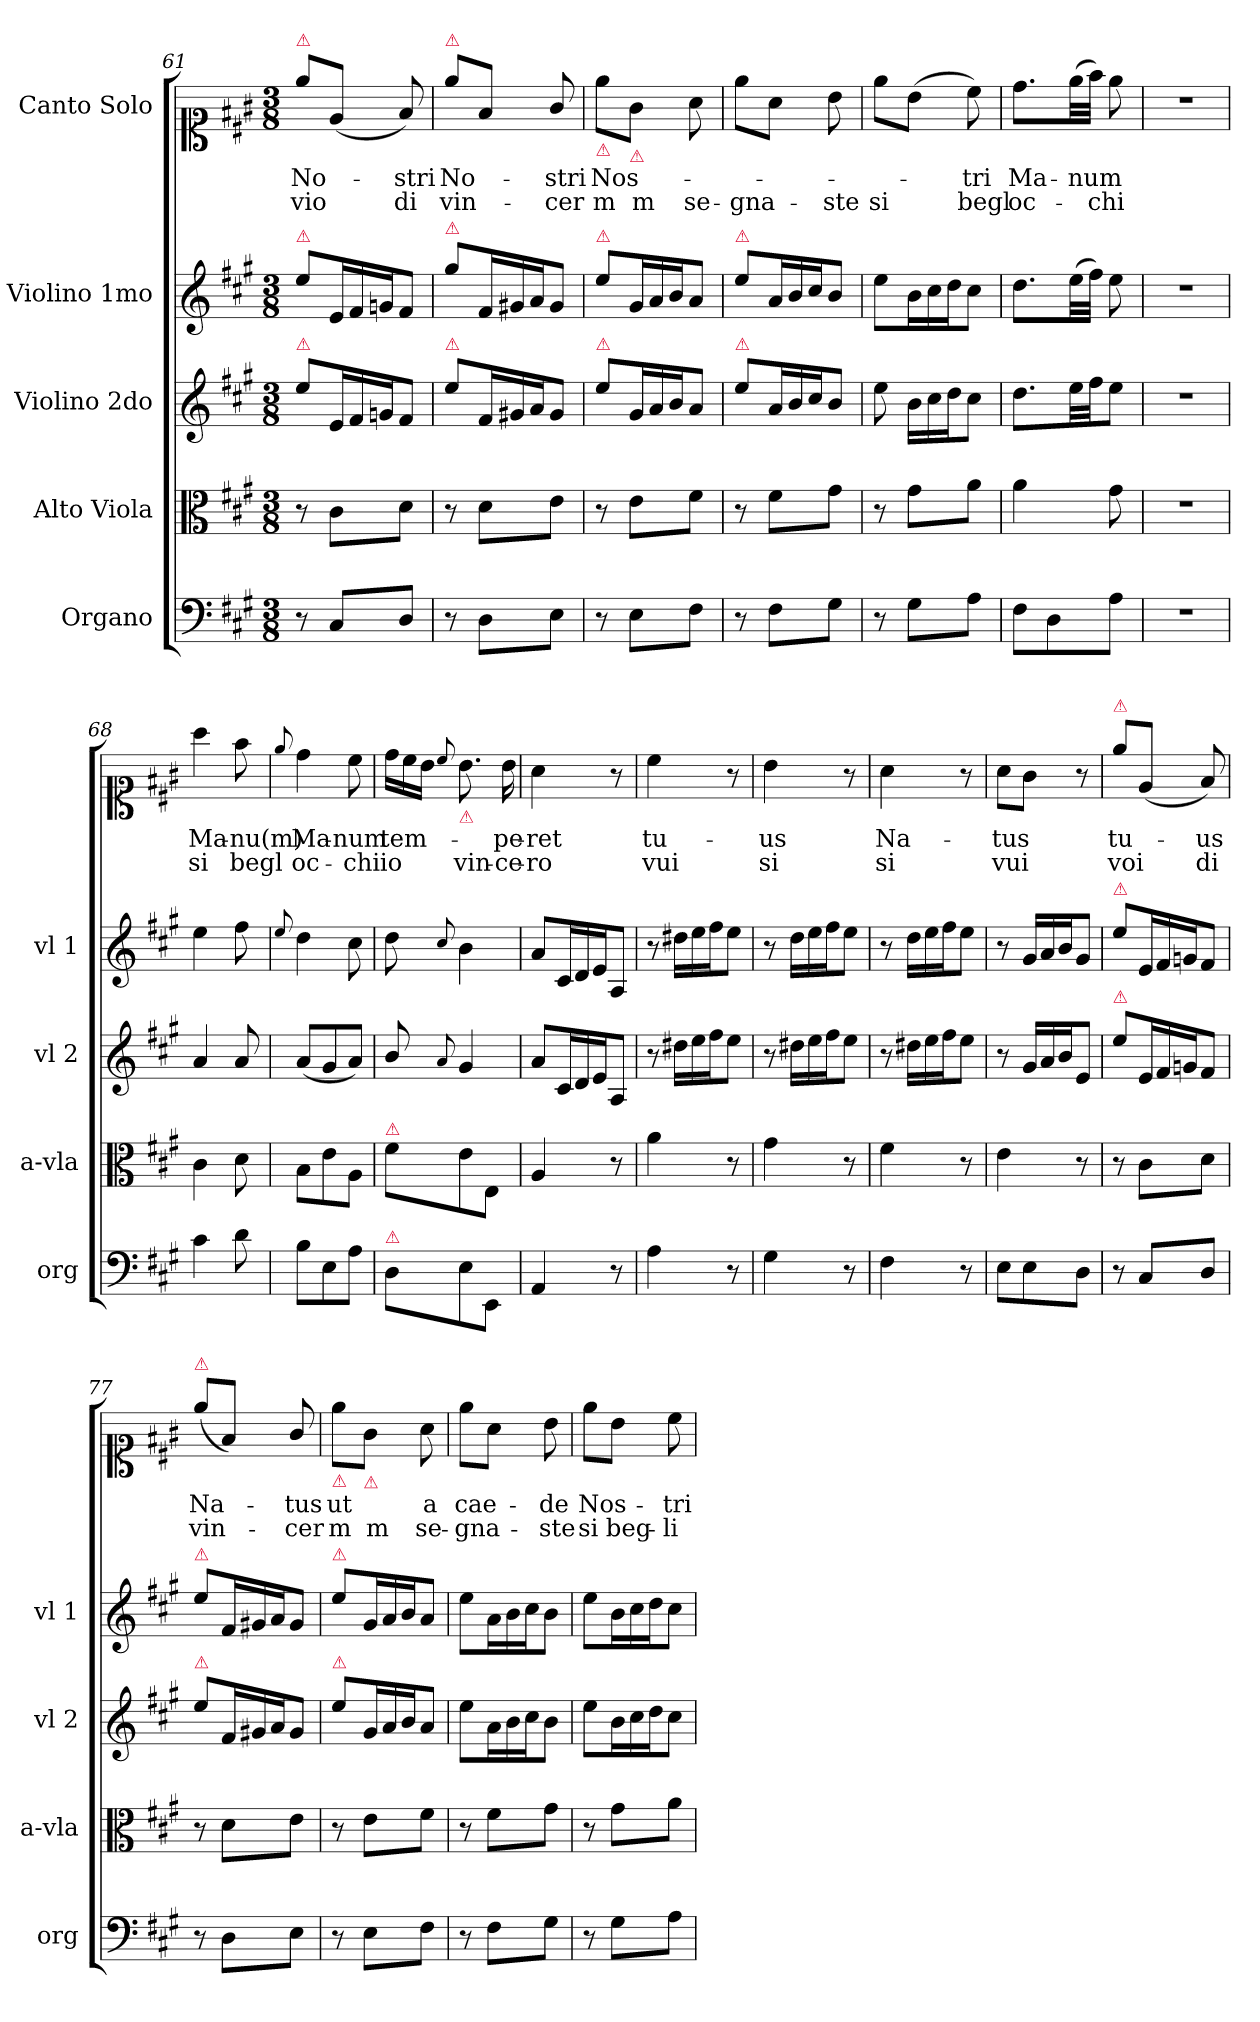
**kern	**kern	**kern	**kern	**kern	**text	**text
*part5	*part4	*part3	*part2	*part1	*part1	*part1
*staff5	*staff4	*staff3	*staff2	*staff1	*staff1	*staff1
*I"Organo	*I"Alto Viola	*I"Violino 2do	*I"Violino 1mo	*I"Canto Solo	*	*
*I'org	*I'a-vla	*I'vl 2	*I'vl 1	*	*	*
*clefF4	*clefC3	*clefG2	*clefG2	*clefC1	*	*
*k[f#c#g#]	*k[f#c#g#]	*k[f#c#g#]	*k[f#c#g#]	*k[f#c#g#]	*	*
*A:	*A:	*A:	*A:	*A:	*	*
*M3/8	*M3/8	*M3/8	*M3/8	*M3/8	*	*
=61	=61	=61	=61	=61	=61	=61
!	!	!	!	!LO:TX:a:color=crimson:t=⚠	!	!
!	!	!	!LO:TX:a:color=crimson:t=⚠	!	!	!
!	!	!LO:TX:a:color=crimson:t=⚠	!	!	!	!
8r	8r	8ee\L	8ee\L	8ee\L	No-	vio
*	*	*Xtuplet	*Xtuplet	*	*	*
8C#/L	8c#\L	24e/L	24e/L	(>8e/J	.	.
.	.	24f#/	24f#/	.	.	.
.	.	24gn/J	24gn/J	.	.	.
8D/J	8d\J	8f#/J	8f#/J	8f#/)	-stri	di
=62	=62	=62	=62	=62	=62	=62
!	!	!	!	!LO:TX:a:color=crimson:t=⚠	!	!
!	!	!	!LO:TX:a:color=crimson:t=⚠	!	!	!
!	!	!LO:TX:a:color=crimson:t=⚠	!	!	!	!
8r	8r	8ee\L	8gg#\L	8ee\L	No-	vin-
8D\L	8d\L	24f#/L	24f#/L	8f#/J	.	.
.	.	24g#X/	24g#X/	.	.	.
.	.	24a/J	24a/J	.	.	.
8E\J	8e\J	8g#/J	8g#/J	8g#/	-stri	-cer
=63	=63	=63	=63	=63	=63	=63
!	!	!	!	!LO:TX:b:color=crimson:t=⚠	!	!
!	!	!	!LO:TX:a:color=crimson:t=⚠	!	!	!
!	!	!LO:TX:a:color=crimson:t=⚠	!	!	!	!
8r	8r	8ee\L	8ee\L	8ee\L	Nos-	m
!	!	!	!	!LO:TX:b:color=crimson:t=⚠	!	!
8E\L	8e\L	24g#/L	24g#/L	8g#\J	.	m
.	.	24a/	24a/	.	.	.
.	.	24b/J	24b/J	.	.	.
8F#\J	8f#\J	8a/J	8a/J	8a\	.	se-
=64	=64	=64	=64	=64	=64	=64
!	!	!	!LO:TX:a:color=crimson:t=⚠	!	!	!
!	!	!LO:TX:a:color=crimson:t=⚠	!	!	!	!
8r	8r	8ee\L	8ee\L	8ee\L	.	-gna-
8F#\L	8f#\L	24a/L	24a/L	8a\J	.	.
.	.	24b/	24b/	.	.	.
.	.	24cc#/J	24cc#/J	.	.	.
8G#\J	8g#\J	8b/J	8b/J	8b\	.	-ste
=65	=65	=65	=65	=65	=65	=65
8r	8r	8ee\	8ee\L	8ee\L	.	si
8G#\L	8g#\L	24b\LL	24b\L	(>8b\J	.	.
.	.	24cc#\	24cc#\	.	.	.
.	.	24dd\J	24dd\J	.	.	.
8A\J	8a\J	8cc#\J	8cc#\J	8cc#\)	-tri	begl
=66	=66	=66	=66	=66	=66	=66
8F#\L	4a\	8.dd\L	8.dd\L	8.dd\L	Ma-	oc-
8D\	.	.	.	.	.	.
.	.	32ee\LL	(>32ee\LL	(>32ee\LL	.	.
.	.	32ff#\JJ	32ff#\JJJ)	32ff#\JJJ)	-num	.
8A\J	8g#\	8ee\J	8ee\	8ee\	.	-chi
=67	=67	=67	=67	=67	=67	=67
4.r	4.r	4.r	4.r	4.r	.	.
=68	=68	=68	=68	=68	=68	=68
4c#\	4c#\	4a/	4ee\	4aa\	Ma-	si
8d\	8d\	8a/	8ff#\	8ff#\	-nu(m)	begl
=69	=69	=69	=69	=69	=69	=69
.	.	.	8qqee/	8qqee/	.	.
!	!	!	!	!	!LO:LY:i	!
8B\L	8B\L	(<8a/L	4dd\	4dd\	Ma-	oc-
8E\	8e\	8g#/	.	.	.	.
!	!	!	!	!	!LO:LY:i	!
8A\J	8A\J	8a/J)	8cc#\	8cc#\	-num	-chi
=70	=70	=70	=70	=70	=70	=70
*	*	*	*	*Xtuplet	*	*
!	!LO:TX:a:color=crimson:t=⚠	!	!	!	!	!
!LO:TX:a:color=crimson:t=⚠	!	!	!	!	!	!
8D\L	8f#\L	8b/	8dd\	24dd\LL	tem-	io
.	.	.	.	24cc#\	.	.
.	.	.	.	24b\JJ	.	.
.	.	8qqa/	8qqcc#/	8qqcc#/	.	.
!	!	!	!	!LO:TX:b:color=crimson:t=⚠	!	!
8E\	8e\	4g#/	4b\	8.b\	.	vin-
8EE/J	8E/J	.	.	.	.	.
.	.	.	.	16b\	-pe-	-ce-
=71	=71	=71	=71	=71	=71	=71
4AA/	4A/	8a/L	8a/L	4a\	-ret	-ro
.	.	24c#/L	24c#/L	.	.	.
.	.	24d/	24d/	.	.	.
.	.	24e/J	24e/J	.	.	.
8r	8r	8A/J	8A/J	8r	.	.
=72	=72	=72	=72	=72	=72	=72
4A\	4a\	8r	8r	4cc#\	tu-	vui
.	.	24dd#X\LL	24dd#X\LL	.	.	.
.	.	24ee\	24ee\	.	.	.
.	.	24ff#\J	24ff#\J	.	.	.
8r	8r	8ee\J	8ee\J	8r	.	.
=73	=73	=73	=73	=73	=73	=73
4G#\	4g#\	8r	8r	4b\	-us	si
.	.	24dd#X\LL	24dd\LL	.	.	.
.	.	24ee\	24ee\	.	.	.
.	.	24ff#\J	24ff#\J	.	.	.
8r	8r	8ee\J	8ee\J	8r	.	.
=74	=74	=74	=74	=74	=74	=74
4F#\	4f#\	8r	8r	4a\	Na-	si
.	.	24dd#X\LL	24dd\LL	.	.	.
.	.	24ee\	24ee\	.	.	.
.	.	24ff#\J	24ff#\J	.	.	.
8r	8r	8ee\J	8ee\J	8r	.	.
=75	=75	=75	=75	=75	=75	=75
8E\L	4e\	8r	8r	8a\L	-tus	vui
8E\	.	24g#/LL	24g#/LL	8g#\J	.	.
.	.	24a/	24a/	.	.	.
.	.	24b/J	24b/J	.	.	.
8D\J	8r	8e/J	8g#/J	8r	.	.
=76	=76	=76	=76	=76	=76	=76
!	!	!	!	!LO:TX:a:color=crimson:t=⚠	!	!
!	!	!	!LO:TX:a:color=crimson:t=⚠	!	!	!
!	!	!LO:TX:a:color=crimson:t=⚠	!	!	!	!
8r	8r	8ee\L	8ee\L	8ee\L	tu-	voi
8C#/L	8c#\L	24e/L	24e/L	(>8e/J	.	.
.	.	24f#/	24f#/	.	.	.
.	.	24gn/J	24gn/J	.	.	.
8D/J	8d\J	8f#/J	8f#/J	8f#/)	-us	di
=77	=77	=77	=77	=77	=77	=77
!	!	!	!	!LO:TX:a:color=crimson:t=⚠	!	!
!	!	!	!LO:TX:a:color=crimson:t=⚠	!	!	!
!	!	!LO:TX:a:color=crimson:t=⚠	!	!	!	!
8r	8r	8ee\L	8ee\L	(>8ee\L	Na-	vin-
8D\L	8d\L	24f#/L	24f#/L	8f#/J)	.	.
.	.	24g#X/	24g#X/	.	.	.
.	.	24a/J	24a/J	.	.	.
8E\J	8e\J	8g#/J	8g#/J	8g#/	-tus	-cer
=78	=78	=78	=78	=78	=78	=78
!	!	!	!	!LO:TX:b:color=crimson:t=⚠	!	!
!	!	!	!LO:TX:a:color=crimson:t=⚠	!	!	!
!	!	!LO:TX:a:color=crimson:t=⚠	!	!	!	!
8r	8r	8ee\L	8ee\L	8ee\L	ut	m
!	!	!	!	!LO:TX:b:color=crimson:t=⚠	!	!
8E\L	8e\L	24g#/L	24g#/L	8g#\J	.	m
.	.	24a/	24a/	.	.	.
.	.	24b/J	24b/J	.	.	.
8F#\J	8f#\J	8a/J	8a/J	8a\	a	se-
=79	=79	=79	=79	=79	=79	=79
8r	8r	8ee\L	8ee\L	8ee\L	cae-	-gna-
8F#\L	8f#\L	24a\L	24a\L	8a\J	.	.
.	.	24b\	24b\	.	.	.
.	.	24cc#\J	24cc#\J	.	.	.
8G#\J	8g#\J	8b\J	8b\J	8b\	-de	-ste
=80	=80	=80	=80	=80	=80	=80
8r	8r	8ee\L	8ee\L	8ee\L	Nos-	si
8G#\L	8g#\L	24b\L	24b\L	8b\J	.	beg-
.	.	24cc#\	24cc#\	.	.	.
.	.	24dd\J	24dd\J	.	.	.
8A\J	8a\J	8cc#\J	8cc#\J	8cc#\	-tri	-li
=	=	=	=	=	=	=
*-	*-	*-	*-	*-	*-	*-
